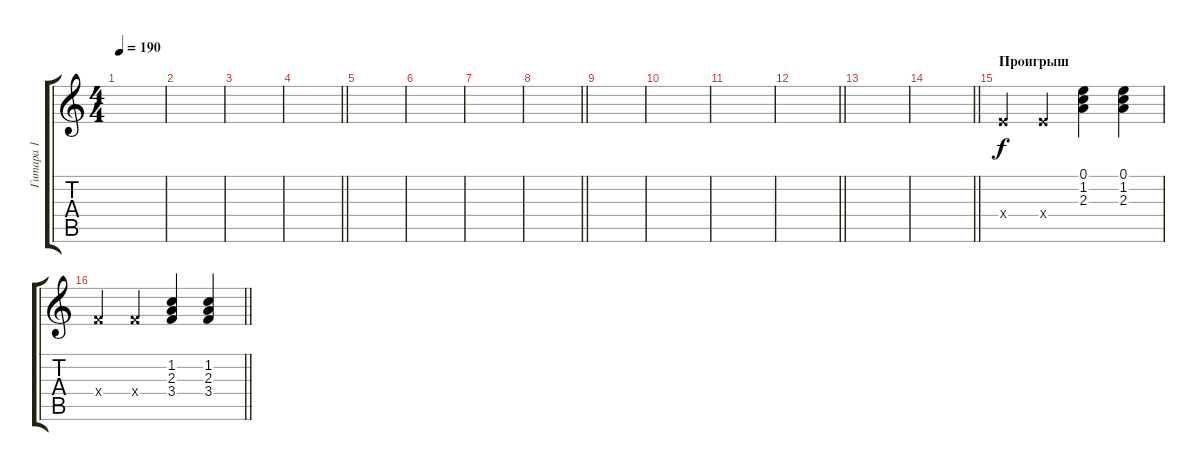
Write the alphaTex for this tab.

\track ("Гитара 1" "Гитара 1") {instrument electricguitarjazz}
\staff {score tabs}
\tuning (E4 B3 G3 D3 A2 E2) {hide}
\ts (4 4)
\tempo 190
\clef g2
\ks c
|
|
|
\barLineRight lightlight
|
|
|
|
\barLineRight lightlight
|
|
|
|
\barLineRight lightlight
|
|
\barLineRight lightlight
|
\section ("" "Проигрыш")
2.4{x}.4 2.4{x}.4 (0.1 1.2 2.3).4 (0.1 1.2 2.3).4 |
\barLineRight lightlight
3.4{x}.4 3.4{x}.4 (1.2 2.3 3.4).4 (1.2 2.3 3.4).4
